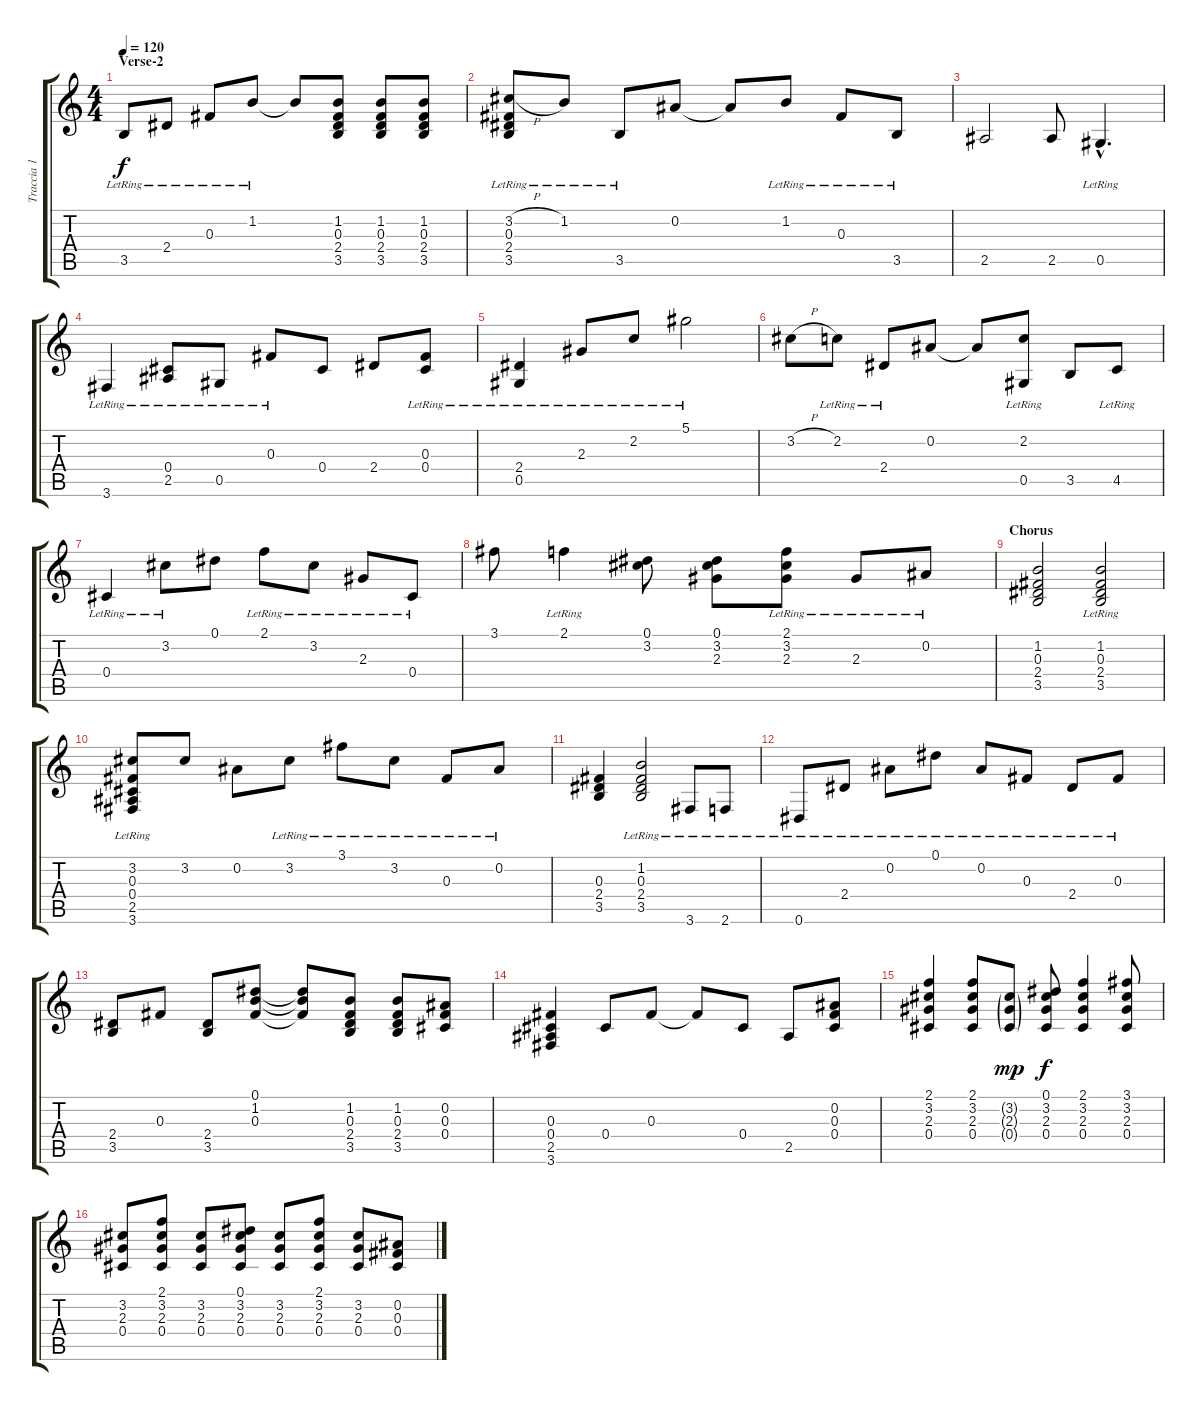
\track ("Traccia 1" "Traccia 1") {instrument acousticguitarsteel}
\staff {score tabs}
\tuning (Eb4 Bb3 Gb3 Db3 Ab2 Eb2) {hide}
\ts (4 4)
\section ("" "Verse-2")
\tempo 120
\clef g2
\ks c
3.5{lr}.8{dy f} 2.4{lr}.8 0.3{lr}.8 1.2{lr}.8 1.2{t}.8 (1.2 0.3 2.4 3.5).8 (1.2 0.3 2.4 3.5).8 (1.2 0.3 2.4 3.5).8 |
(3.2{h} 0.3{lr} 2.4{lr} 3.5{lr}).8 1.2{lr}.8 3.5{lr}.8 0.2.8 0.2{t}.8 1.2{lr}.8 0.3{lr}.8 3.5{lr}.8 |
2.5.2 2.5.8 0.5{hac lr}.4{d} |
3.6{lr}.4 (0.4{lr} 2.5).8 0.5{lr}.8 0.3{lr}.8 0.4.8 2.4.8 (0.3{lr} 0.4).8 |
(2.4{lr} 0.5{lr}).4 2.3{lr}.8 2.2{lr}.8 5.1{lr}.2 |
3.2{h}.8 2.2{lr}.8 2.4{lr}.8 0.2.8 0.2{t}.8 (2.2{lr} 0.5).8 3.5.8 4.5{lr}.8 |
0.4{lr}.4 3.2{lr}.8 0.1.8 2.1{lr}.8 3.2{lr}.8 2.3{lr}.8 0.4{lr}.8 |
3.1.8 2.1{lr}.4 (0.1 3.2).8 (0.1 3.2 2.3).8 (2.1{lr} 3.2{lr} 2.3).8 2.3{lr}.8 0.2{lr}.8 |
\section ("" "Chorus")
(1.2 0.3 2.4 3.5).2 (1.2{lr} 0.3{lr} 2.4{lr} 3.5{lr}).2 |
(3.2 0.3{lr} 0.4{lr} 2.5{lr} 3.6{lr}).8 3.2.8 0.2.8 3.2{lr}.8 3.1{lr}.8 3.2{lr}.8 0.3{lr}.8 0.2{lr}.8 |
(0.3 2.4 3.5).4 (1.2{lr} 0.3{lr} 2.4{lr} 3.5{lr}).2 3.6{lr}.8 2.6{lr}.8 |
0.6{lr}.8 2.4{lr}.8 0.2{lr}.8 0.1{lr}.8 0.2{lr}.8 0.3{lr}.8 2.4{lr}.8 0.3{lr}.8 |
(2.4 3.5).8 0.3.8 (2.4 3.5).8 (0.1 1.2 0.3).8 (0.1{t} 1.2{t} 0.3{t}).8 (1.2 0.3 2.4 3.5).8 (1.2 0.3 2.4 3.5).8 (0.2 0.3 0.4).8 |
(0.3 0.4 2.5 3.6).4 0.4.8 0.3.8 0.3{t}.8 0.4.8 2.5.8 (0.2 0.3 0.4).8 |
(2.1 3.2 2.3 0.4).4 (2.1 3.2 2.3 0.4).8 (3.2{g} 2.3{g} 0.4{g}).8{dy mp} (0.1 3.2 2.3 0.4).8{dy f} (2.1 3.2 2.3 0.4).4 (3.1 3.2 2.3 0.4).8 |
(3.2 2.3 0.4).8 (2.1 3.2 2.3 0.4).8 (3.2 2.3 0.4).8 (0.1 3.2 2.3 0.4).8 (3.2 2.3 0.4).8 (2.1 3.2 2.3 0.4).8 (3.2 2.3 0.4).8 (0.2 0.3 0.4).8
